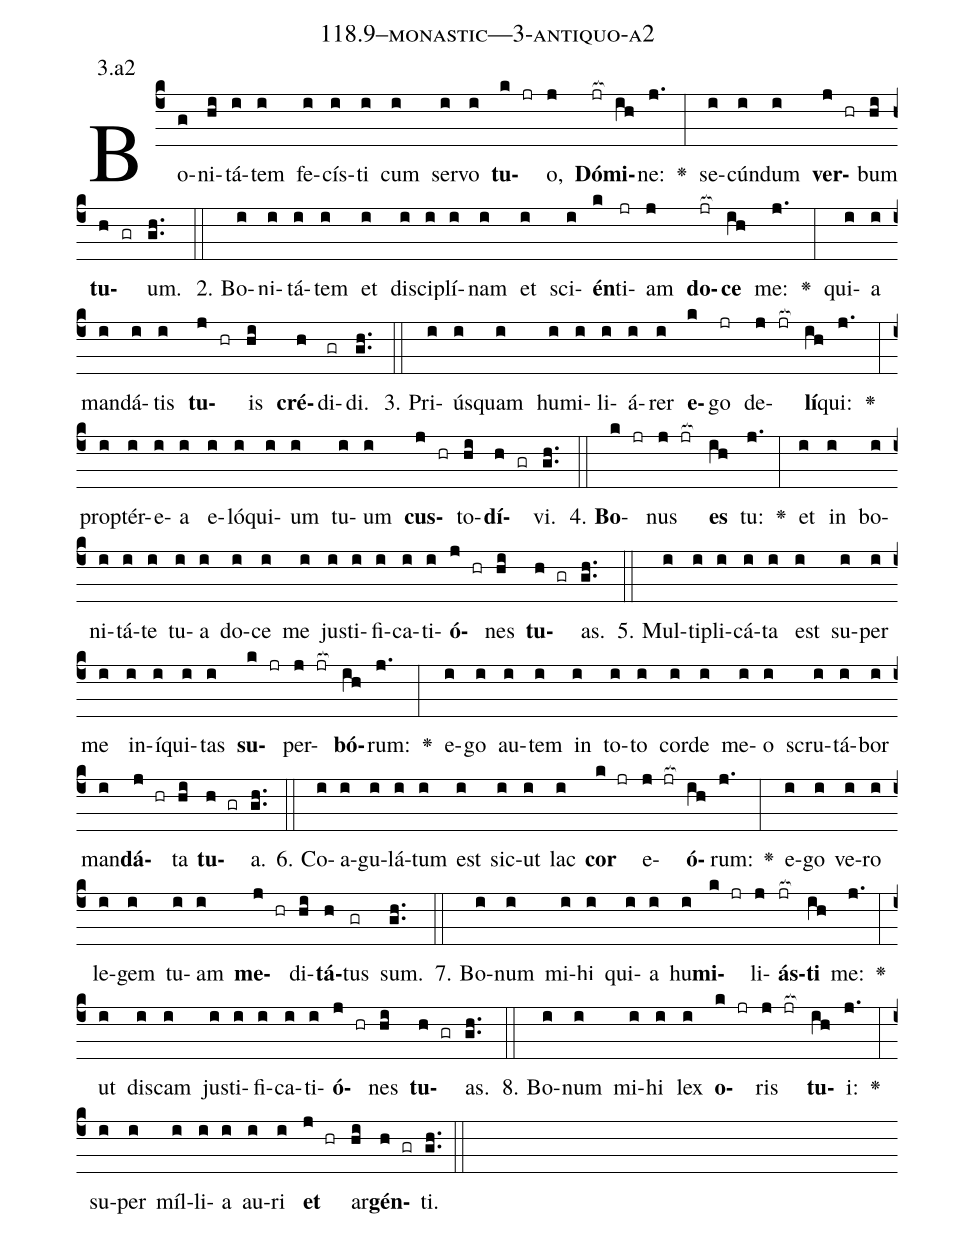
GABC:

name: 118.9--monastic---3-antiquo-a2;
annotation: 3.a2;
%%
(c4)Bo(g)ni(hi)tá(i)tem(i) fe(i)cís(i)ti(i) cum(i) ser(i)vo(i) <b>tu</b>(k jr)o,(j) <b>Dó</b>(jr[ocb:1{])<b>mi</b>(ih[ocb:0}])ne:(j.) <v>\greheightstar</v>(:) se(i)cún(i)dum(i) <b>ver</b>(j hr)bum(hi) <b>tu</b>(h gr)um.(gh..) (::)
2. Bo(i)ni(i)tá(i)tem(i) et(i) di(i)sci(i)plí(i)nam(i) et(i) sci(i)<b>én</b>(k)ti(jr)am(j) <b>do</b>(jr[ocb:1{])<b>ce</b>(ih[ocb:0}]) me:(j.) <v>\greheightstar</v>(:) qui(i)a(i) man(i)dá(i)tis(i) <b>tu</b>(j hr)is(hi) <b>cré</b>(h)di(gr)di.(gh..) (::)
3. Pri(i)ús(i)quam(i) hu(i)mi(i)li(i)á(i)rer(i) <b>e</b>(k)go(jr) de(j jr[ocb:1{])<b>lí</b>(ih[ocb:0}])qui:(j.) <v>\greheightstar</v>(:) prop(i)tér(i)e(i)a(i) e(i)ló(i)qui(i)um(i) tu(i)um(i) <b>cus</b>(j hr)to(hi)<b>dí</b>(h gr)vi.(gh..) (::)
4. <b>Bo</b>(k jr)nus(j jr[ocb:1{]) <b>es</b>(ih[ocb:0}]) tu:(j.) <v>\greheightstar</v>(:) et(i) in(i) bo(i)ni(i)tá(i)te(i) tu(i)a(i) do(i)ce(i) me(i) jus(i)ti(i)fi(i)ca(i)ti(i)<b>ó</b>(j hr)nes(hi) <b>tu</b>(h gr)as.(gh..) (::)
5. Mul(i)ti(i)pli(i)cá(i)ta(i) est(i) su(i)per(i) me(i) in(i)í(i)qui(i)tas(i) <b>su</b>(k jr)per(j jr[ocb:1{])<b>bó</b>(ih[ocb:0}])rum:(j.) <v>\greheightstar</v>(:) e(i)go(i) au(i)tem(i) in(i) to(i)to(i) cor(i)de(i) me(i)o(i) scru(i)tá(i)bor(i) man(i)<b>dá</b>(j hr)ta(hi) <b>tu</b>(h gr)a.(gh..) (::)
6. Co(i)a(i)gu(i)lá(i)tum(i) est(i) sic(i)ut(i) lac(i) <b>cor</b>(k jr) e(j jr[ocb:1{])<b>ó</b>(ih[ocb:0}])rum:(j.) <v>\greheightstar</v>(:) e(i)go(i) ve(i)ro(i) le(i)gem(i) tu(i)am(i) <b>me</b>(j hr)di(hi)<b>tá</b>(h)tus(gr) sum.(gh..) (::)
7. Bo(i)num(i) mi(i)hi(i) qui(i)a(i) hu(i)<b>mi</b>(k jr)li(j)<b>ás</b>(jr[ocb:1{])<b>ti</b>(ih[ocb:0}]) me:(j.) <v>\greheightstar</v>(:) ut(i) dis(i)cam(i) jus(i)ti(i)fi(i)ca(i)ti(i)<b>ó</b>(j hr)nes(hi) <b>tu</b>(h gr)as.(gh..) (::)
8. Bo(i)num(i) mi(i)hi(i) lex(i) <b>o</b>(k jr)ris(j jr[ocb:1{]) <b>tu</b>(ih[ocb:0}])i:(j.) <v>\greheightstar</v>(:) su(i)per(i) míl(i)li(i)a(i) au(i)ri(i) <b>et</b>(j hr) ar(hi)<b>gén</b>(h gr)ti.(gh..) (::)
